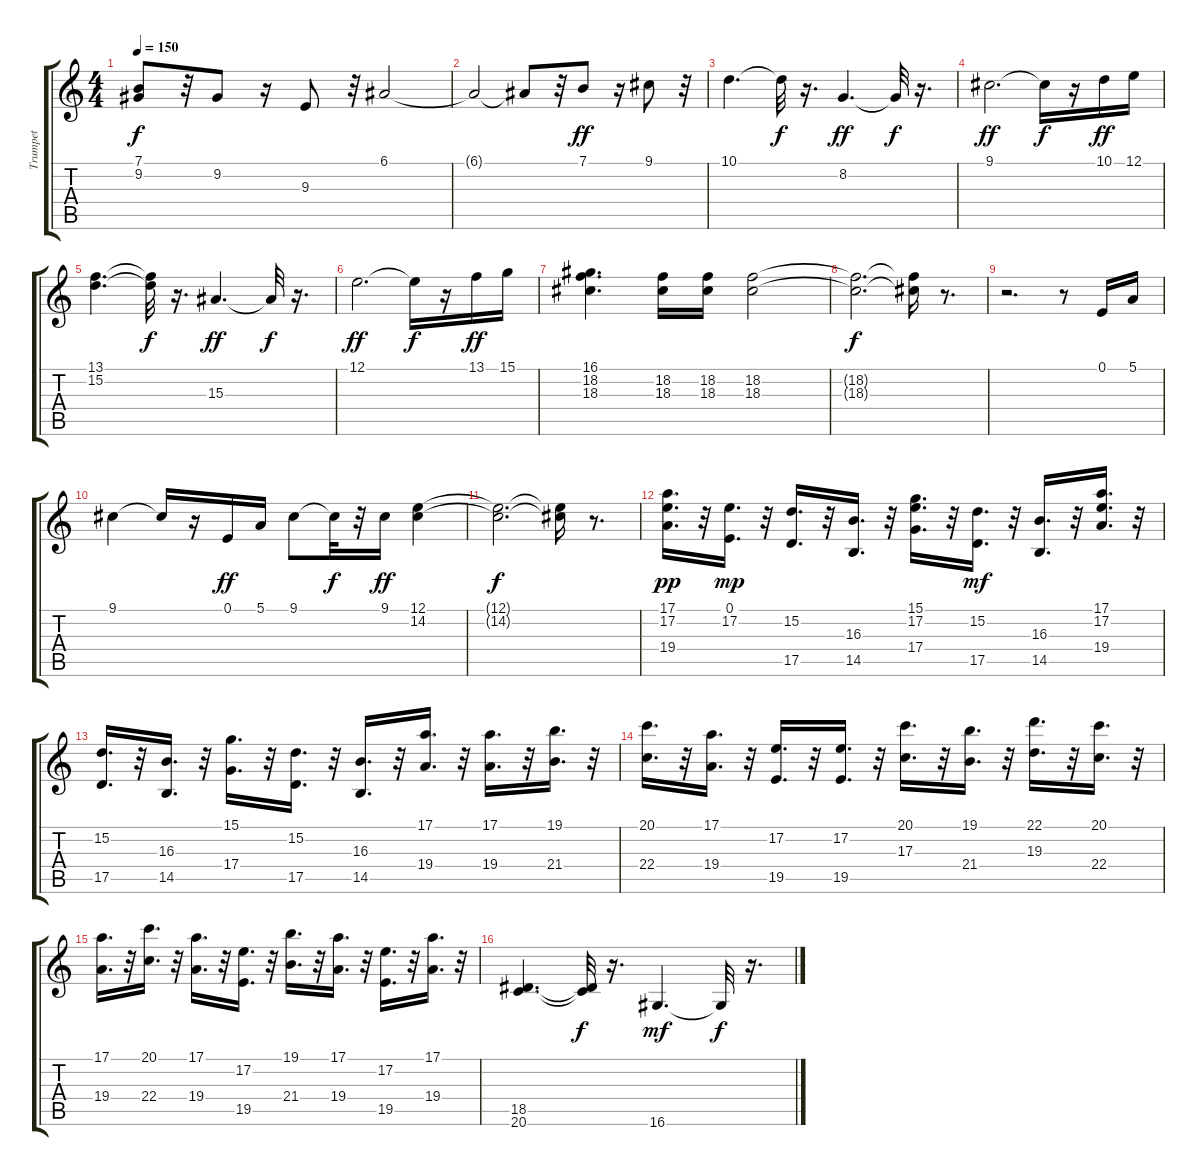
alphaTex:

\track ("Trumpet" "Trumpet") {instrument trumpet}
\staff {score tabs}
\tuning (E4 B3 G3 D3 A2 E2) {hide}
\ts (4 4)
\tempo 150
\clef g2
\ks c
(7.1 9.2).8{dy f} r.32 9.2.8 r.16 9.3.8 r.32 6.1.2 |
6.1{t}.2 6.1{t}.8 r.32 7.1.8{dy ff} r.16 9.1.8 r.32 |
10.1.4{d} 10.1{t}.32{dy f} r.16{d} 8.2.4{d dy ff} 8.2{t}.32{dy f} r.16{d} |
9.1.2{d dy ff} 9.1{t}.16{dy f} r.16 10.1.16{dy ff} 12.1.16 |
(13.1 15.2).4{d} (13.1{t} 15.2{t}).32{dy f} r.16{d} 15.3.4{d dy ff} 15.3{t}.32{dy f} r.16{d} |
12.1.2{d dy ff} 12.1{t}.16{dy f} r.16 13.1.16{dy ff} 15.1.16 |
(16.1 18.2 18.3).4{d} (18.2 18.3).16 (18.2 18.3).16 (18.2 18.3).2 |
(18.2{t} 18.3{t}).2{d dy f} (18.2{t} 18.3{t}).16 r.8{d} |
r.2{d} r.8 0.1.16 5.1.16 |
9.1.4 9.1{t}.16 r.16 0.1.16{dy ff} 5.1.16 9.1.8 9.1{t}.32{dy f} r.32 9.1.16{dy ff} (12.1 14.2).4 |
(12.1{t} 14.2{t}).2{d dy f} (12.1{t} 14.2{t}).16 r.8{d} |
(17.1 17.2 19.4).16{d dy pp} r.32 (0.1 17.2).16{d dy mp} r.32 (15.2 17.5).16{d} r.32 (16.3 14.5).16{d} r.32 (15.1 17.2 17.4).16{d} r.32 (15.2 17.5).16{d dy mf} r.32 (16.3 14.5).16{d} r.32 (17.1 17.2 19.4).16{d} r.32 |
(15.2 17.5).16{d} r.32 (16.3 14.5).16{d} r.32 (15.1 17.4).16{d} r.32 (15.2 17.5).16{d} r.32 (16.3 14.5).16{d} r.32 (17.1 19.4).16{d} r.32 (17.1 19.4).16{d} r.32 (19.1 21.4).16{d} r.32 |
(20.1 22.4).16{d} r.32 (17.1 19.4).16{d} r.32 (17.2 19.5).16{d} r.32 (17.2 19.5).16{d} r.32 (20.1 17.3).16{d} r.32 (19.1 21.4).16{d} r.32 (22.1 19.3).16{d} r.32 (20.1 22.4).16{d} r.32 |
(17.1 19.4).16{d} r.32 (20.1 22.4).16{d} r.32 (17.1 19.4).16{d} r.32 (17.2 19.5).16{d} r.32 (19.1 21.4).16{d} r.32 (17.1 19.4).16{d} r.32 (17.2 19.5).16{d} r.32 (17.1 19.4).16{d} r.32 |
(18.5 20.6).4{d} (18.5{t} 20.6{t}).32{dy f} r.16{d} 16.6.4{d dy mf} 16.6{t}.32{dy f} r.16{d}
